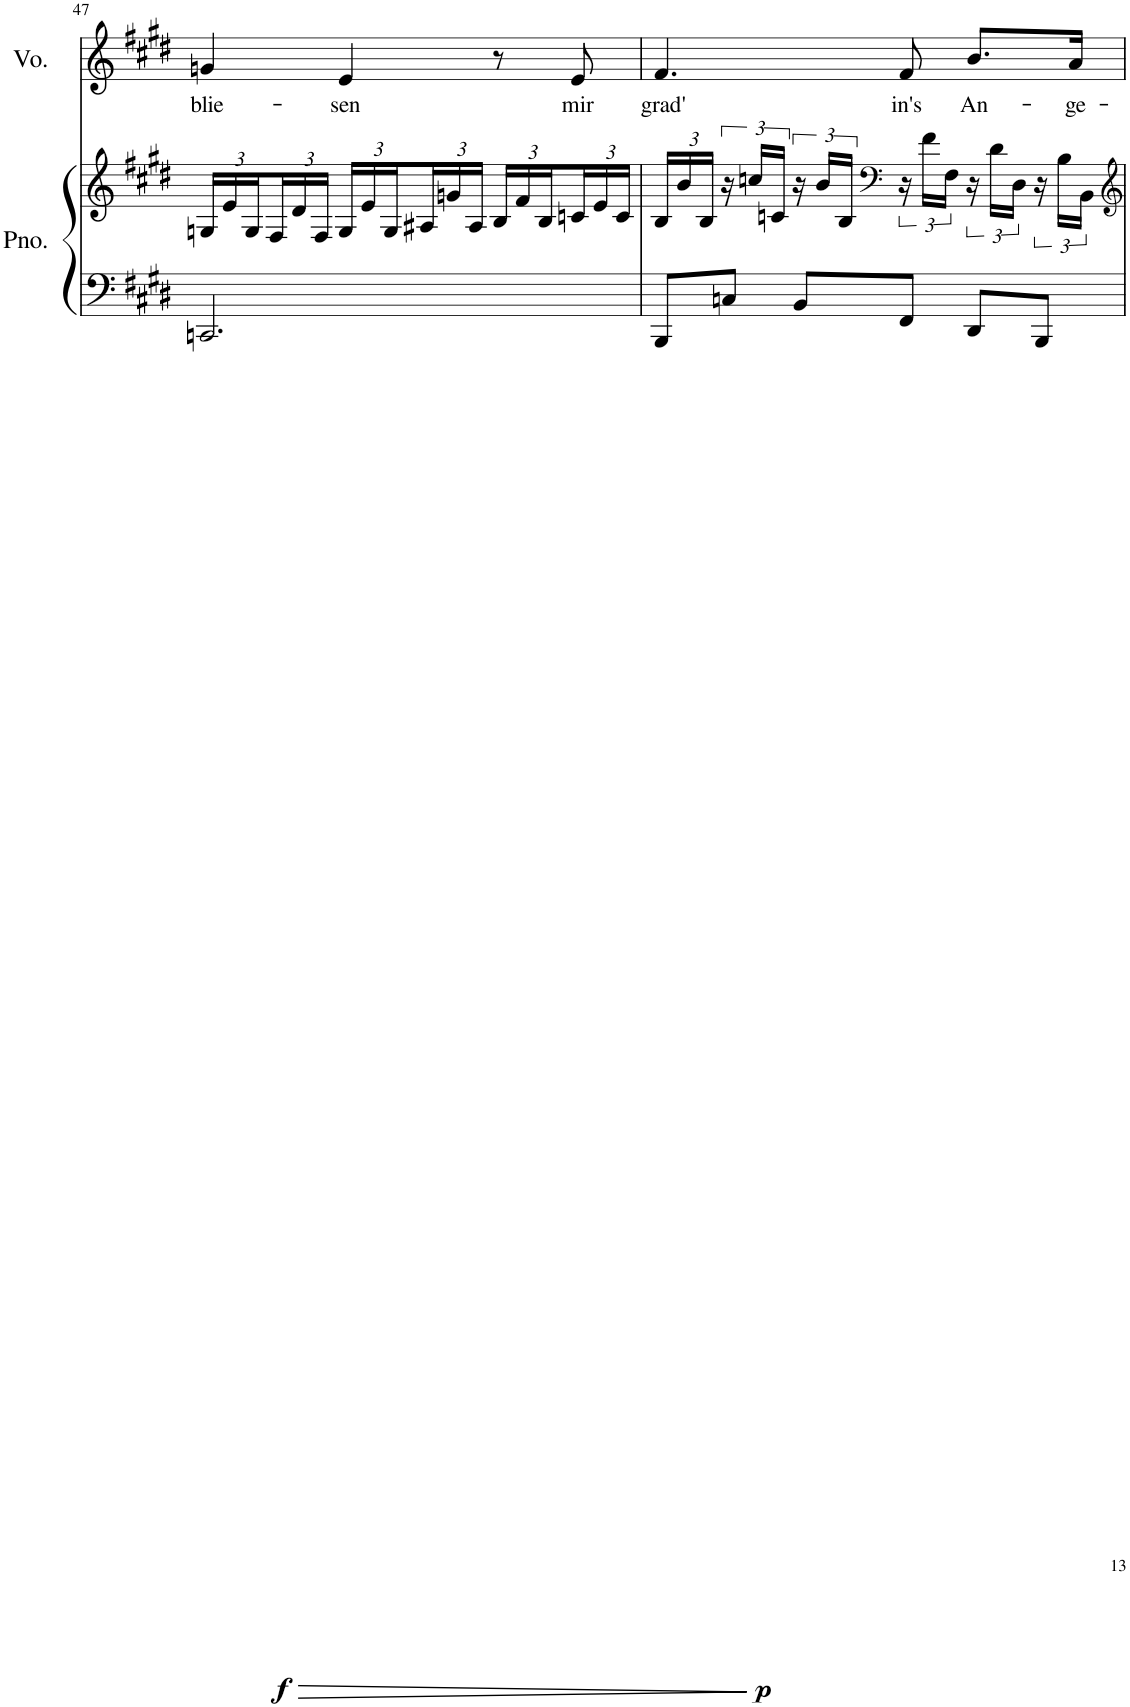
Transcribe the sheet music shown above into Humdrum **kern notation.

**kern	**kern	**dynam	**kern	**text
*part2	*part2	*part2	*part1	*part1
*staff3	*staff2	*staff2/3	*staff1	*staff1
*I"Piano	*	*	*I"Voice	*
*I'Pno.	*	*	*I'Vo.	*
!!LO:PB:g=z
*clefF4	*clefG2	*	*clefG2	*
*k[f#c#g#d#]	*k[f#c#g#d#]	*	*k[f#c#g#d#]	*
*M3/4	*M3/4	*	*M3/4	*
*	*Xbrackettup	*	*	*
=47	=47	=47	=47	=47
!	!	!LO:DY:b=2	!	!LO:LY:b
2.CCn/	24Gn/LL	f	4gn/	blie-
.	24e/	.	.	.
.	24G/	.	.	.
.	24F#/	.	.	.
.	24d#/	.	.	.
.	24F#/JJ	.	.	.
!	!	!	!	!LO:LY:b
.	24G/LL	.	4e/	-sen
.	24e/	.	.	.
.	24G/	.	.	.
.	24A#X/	.	.	.
.	24gn/	.	.	.
.	24A#/JJ	.	.	.
.	24B/LL	.	8r	.
.	24f#/	.	.	.
.	24B/	.	.	.
!	!	!	!	!LO:LY:b
.	24cn/	.	8e/	mir
.	24e/	.	.	.
.	24c/JJ	.	.	.
=48	=48	=48	=48	=48
!	!	!LO:DY:b=2	!	!LO:LY:b
8BBB/L	24B/LL	p	4.f#/	grad'
.	24b/	.	.	.
.	24B/JJ	.	.	.
*	*brackettup	*	*	*
8Cn/J	24r	.	.	.
.	24ccn/LL	.	.	.
.	24cn/JJ	.	.	.
8BB/L	24r	.	.	.
.	24b/LL	.	.	.
.	24B/JJ	.	.	.
*	*clefF4	*	*	*
!	!	!	!	!LO:LY:b
8FF#/J	24r	.	8f#/	in's
.	24f#\LL	.	.	.
.	24F#\JJ	.	.	.
!	!	!	!	!LO:LY:b
8DD#/L	24r	.	8.b/L	An-
.	24d#\LL	.	.	.
.	24D#\JJ	.	.	.
8BBB/J	24r	.	.	.
.	24B\LL	.	.	.
!	!	!	!	!LO:LY:b
.	.	.	16a/Jk	-ge-
.	24BB\JJ	.	.	.
=	=	=	=	=
*-	*-	*-	*-	*-
